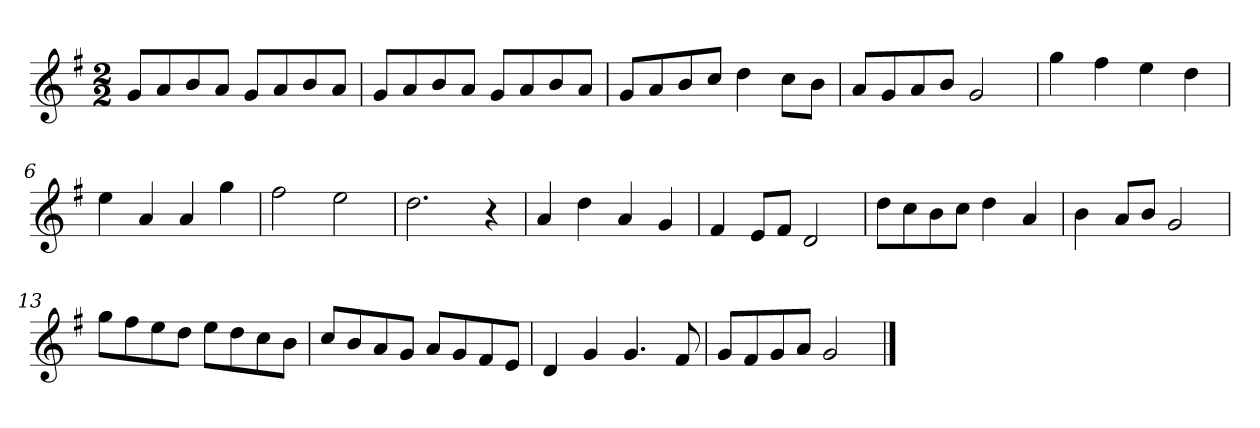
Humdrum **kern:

**kern
*part1
*staff1
*k[f#]
*M2/2
*MM120
=1
8gL
8a
8b
8aJ
8gL
8a
8b
8aJ
=2
8gL
8a
8b
8aJ
8gL
8a
8b
8aJ
=3
8gL
8a
8b
8ccJ
4dd
8ccL
8bJ
=4
8aL
8g
8a
8bJ
2g
=5
4gg
4ff#
4ee
4dd
=6
4ee
4a
4a
4gg
=7
2ff#
2ee
=8
2.dd
4r
=9
4a
4dd
4a
4g
=10
4f#
8eL
8f#J
2d
=11
8ddL
8cc
8b
8ccJ
4dd
4a
=12
4b
8aL
8bJ
2g
=13
8ggL
8ff#
8ee
8ddJ
8eeL
8dd
8cc
8bJ
=14
8ccL
8b
8a
8gJ
8aL
8g
8f#
8eJ
=15
4d
4g
4.g
8f#
=16
8gL
8f#
8g
8aJ
2g
==
*-
